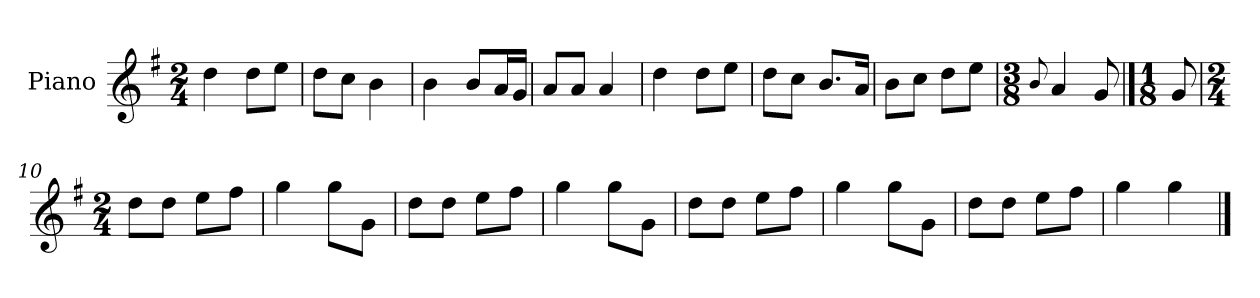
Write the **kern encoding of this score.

**kern
*part1
*staff1
*I"Piano
*I'Pno.
*clefG2
*k[f#]
*M2/4
=1
4dd\
8dd\L
8ee\J
=2
8dd\L
8cc\J
4b\
=3
4b\
8b/L
16a/L
16g/JJ
=4
8a/L
8a/J
4a/
=5
4dd\
8dd\L
8ee\J
=6
8dd\L
8cc\J
8.b/L
16a/Jk
=7
8b\L
8cc\J
8dd\L
8ee\J
=8
*M3/8
8qqb/
4a/
8g/
==9
*M1/8
8g/
!!LO:LB:g=z
=10
*M2/4
8dd\L
8dd\J
8ee\L
8ff#\J
=11
4gg\
8gg\L
8g\J
=12
8dd\L
8dd\J
8ee\L
8ff#\J
=13
4gg\
8gg\L
8g\J
=14
8dd\L
8dd\J
8ee\L
8ff#\J
=15
4gg\
8gg\L
8g\J
=16
8dd\L
8dd\J
8ee\L
8ff#\J
=17
4gg\
4gg\
==
*-
